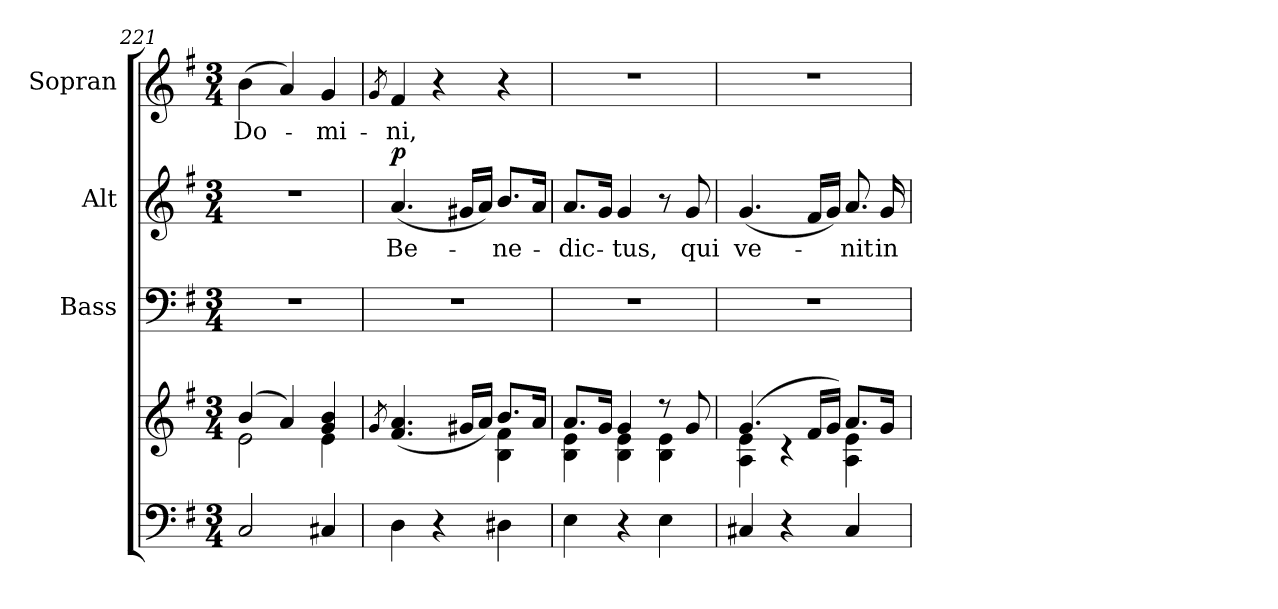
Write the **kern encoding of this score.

**kern	**kern	**kern	**kern	**text	**dynam	**kern	**text
*part4	*part4	*part3	*part2	*part2	*part2	*part1	*part1
*staff5	*staff4	*staff3	*staff2	*staff2	*staff2	*staff1	*staff1
*	*	*I"Bass	*I"Alt	*	*	*I"Sopran	*
*	*	*I'B.	*I'A.	*	*	*I'S.	*
*clefF4	*clefG2	*clefF4	*clefG2	*	*	*clefG2	*
*k[f#]	*k[f#]	*k[f#]	*k[f#]	*	*	*k[f#]	*
*G:	*G:	*G:	*G:	*	*	*G:	*
*M3/4	*M3/4	*M3/4	*M3/4	*	*	*M3/4	*
=221	=221	=221	=221	=221	=221	=221	=221
*	*^	*	*	*	*	*	*
!	!	!	!	!	!	!	!	!LO:LY:b
2C/	(4b/	2e\	2.r	2.r	.	.	(>4b\	Do-
.	4a/)	.	.	.	.	.	4a/)	.
!	!	!	!	!	!	!	!	!LO:LY:b
4C#X/	4g/ 4b/	4e\	.	.	.	.	4g/	-mi-
!!LO:LB:g=z
=222	=222	=222	=222	=222	=222	=222	=222	=222
.	8qg/	.	.	.	.	.	8qg/	.
!	!	!	!	!	!LO:LY:b	!LO:DY:a	!	!LO:LY:b
4D\	(4.f#/ 4.a/	2ryy	2.r	(<4.a/	Be-	p	4f#/	-ni,
4r	.	.	.	.	.	.	4r	.
.	16g#X/LL	.	.	16g#X/LL	.	.	.	.
.	16a/JJ)	.	.	16a/JJ)	.	.	.	.
!	!	!	!	!	!LO:LY:b	!	!	!
4D#X\	8.b/L	4B\ 4f#\	.	8.b/L	-ne-	.	4r	.
.	16a/Jk	.	.	16a/Jk	.	.	.	.
=223	=223	=223	=223	=223	=223	=223	=223	=223
!	!	!	!	!	!LO:LY:b	!	!	!
4E\	8.a/L	4B\ 4e\	2.r	8.a/L	-dic-	.	2.r	.
.	16g/Jk	.	.	16g/Jk	.	.	.	.
!	!	!	!	!	!LO:LY:b	!	!	!
4r	4g/	4B\ 4e\	.	4g/	-tus,	.	.	.
4E\	8r	4B\ 4e\	.	8r	.	.	.	.
!	!	!	!	!	!LO:LY:b	!	!	!
.	8g/	.	.	8g/	qui	.	.	.
=224	=224	=224	=224	=224	=224	=224	=224	=224
!	!	!	!	!	!LO:LY:b	!	!	!
4C#X/	(4.g/	4A\ 4e\	2.r	(<4.g/	ve-	.	2.r	.
4r	.	4rc	.	.	.	.	.	.
.	16f#/LL	.	.	16f#/LL	.	.	.	.
.	16g/JJ)	.	.	16g/JJ)	.	.	.	.
!	!	!	!	!	!LO:LY:b	!	!	!
4C#/	8.a/L	4A\ 4e\	.	8.a/	-nit	.	.	.
!	!	!	!	!	!LO:LY:b	!	!	!
.	16g/Jk	.	.	16g/	in	.	.	.
*	*v	*v	*	*	*	*	*	*
=	=	=	=	=	=	=	=
*-	*-	*-	*-	*-	*-	*-	*-
